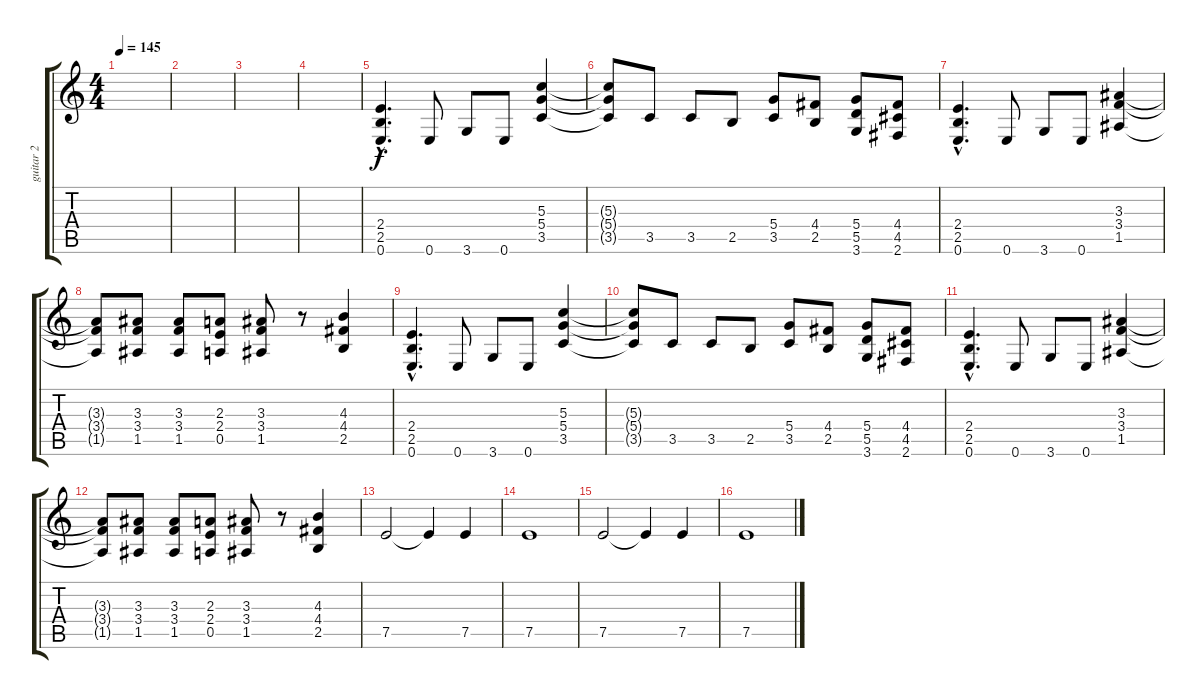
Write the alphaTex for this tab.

\track ("guitar 2" "guitar 2") {instrument overdrivenguitar}
\staff {score tabs}
\tuning (E4 B3 G3 D3 A2 E2) {hide}
\ts (4 4)
\tempo 145
\clef g2
\ks c
|
|
|
|
(2.4{hac} 2.5{hac} 0.6{hac}).4{d} 0.6.8 3.6.8 0.6.8 (5.3 5.4 3.5).4 |
(5.3{t} 5.4{t} 3.5{t}).8 3.5.8 3.5.8 2.5.8 (5.4 3.5).8 (4.4 2.5).8 (5.4 5.5 3.6).8 (4.4 4.5 2.6).8 |
(2.4{hac} 2.5{hac} 0.6{hac}).4{d} 0.6.8 3.6.8 0.6.8 (3.3 3.4 1.5).4 |
(3.3{t} 3.4{t} 1.5{t}).8 (3.3 3.4 1.5).8 (3.3 3.4 1.5).8 (2.3 2.4 0.5).8 (3.3 3.4 1.5).8 r.8 (4.3 4.4 2.5).4 |
(2.4{hac} 2.5{hac} 0.6{hac}).4{d} 0.6.8 3.6.8 0.6.8 (5.3 5.4 3.5).4 |
(5.3{t} 5.4{t} 3.5{t}).8 3.5.8 3.5.8 2.5.8 (5.4 3.5).8 (4.4 2.5).8 (5.4 5.5 3.6).8 (4.4 4.5 2.6).8 |
(2.4{hac} 2.5{hac} 0.6{hac}).4{d} 0.6.8 3.6.8 0.6.8 (3.3 3.4 1.5).4 |
(3.3{t} 3.4{t} 1.5{t}).8 (3.3 3.4 1.5).8 (3.3 3.4 1.5).8 (2.3 2.4 0.5).8 (3.3 3.4 1.5).8 r.8 (4.3 4.4 2.5).4 |
7.5.2 7.5{t}.4 7.5.4 |
7.5.1 |
7.5.2 7.5{t}.4 7.5.4 |
7.5.1
